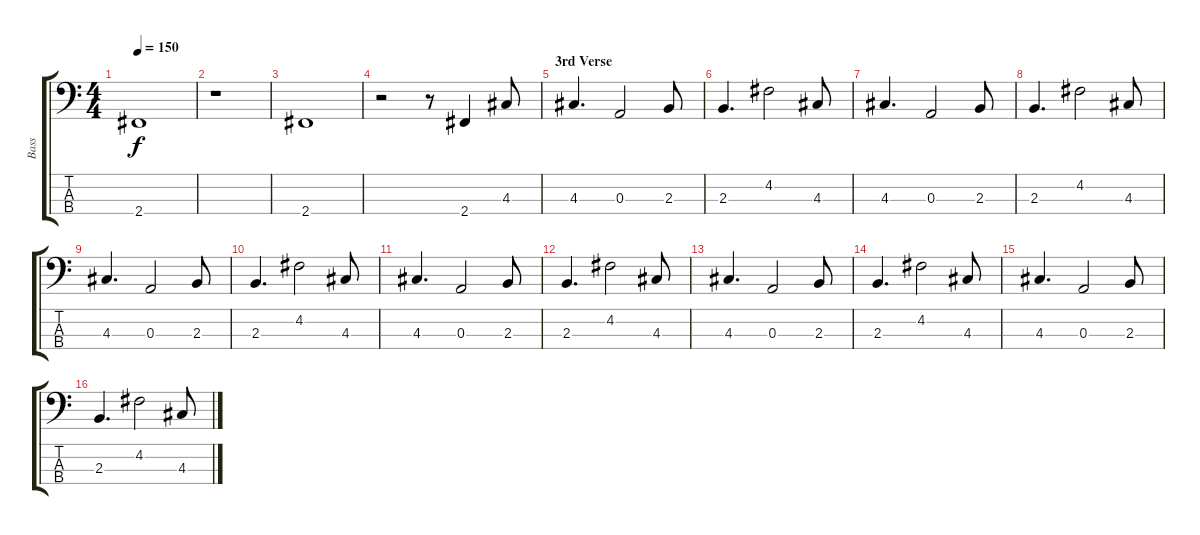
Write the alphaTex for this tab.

\track ("Bass" "Bass") {instrument electricbassfinger}
\staff {score tabs}
\tuning (G2 D2 A1 E1) {hide}
\ts (4 4)
\tempo 150
\clef f4
\ks c
2.4.1{dy f} |
r.1 |
2.4.1 |
r.2 r.8 2.4.4 4.3.8 |
\section ("" "3rd Verse")
4.3.4{d} 0.3.2 2.3.8 |
2.3.4{d} 4.2.2 4.3.8 |
4.3.4{d} 0.3.2 2.3.8 |
2.3.4{d} 4.2.2 4.3.8 |
4.3.4{d} 0.3.2 2.3.8 |
2.3.4{d} 4.2.2 4.3.8 |
4.3.4{d} 0.3.2 2.3.8 |
2.3.4{d} 4.2.2 4.3.8 |
4.3.4{d} 0.3.2 2.3.8 |
2.3.4{d} 4.2.2 4.3.8 |
4.3.4{d} 0.3.2 2.3.8 |
2.3.4{d} 4.2.2 4.3.8
